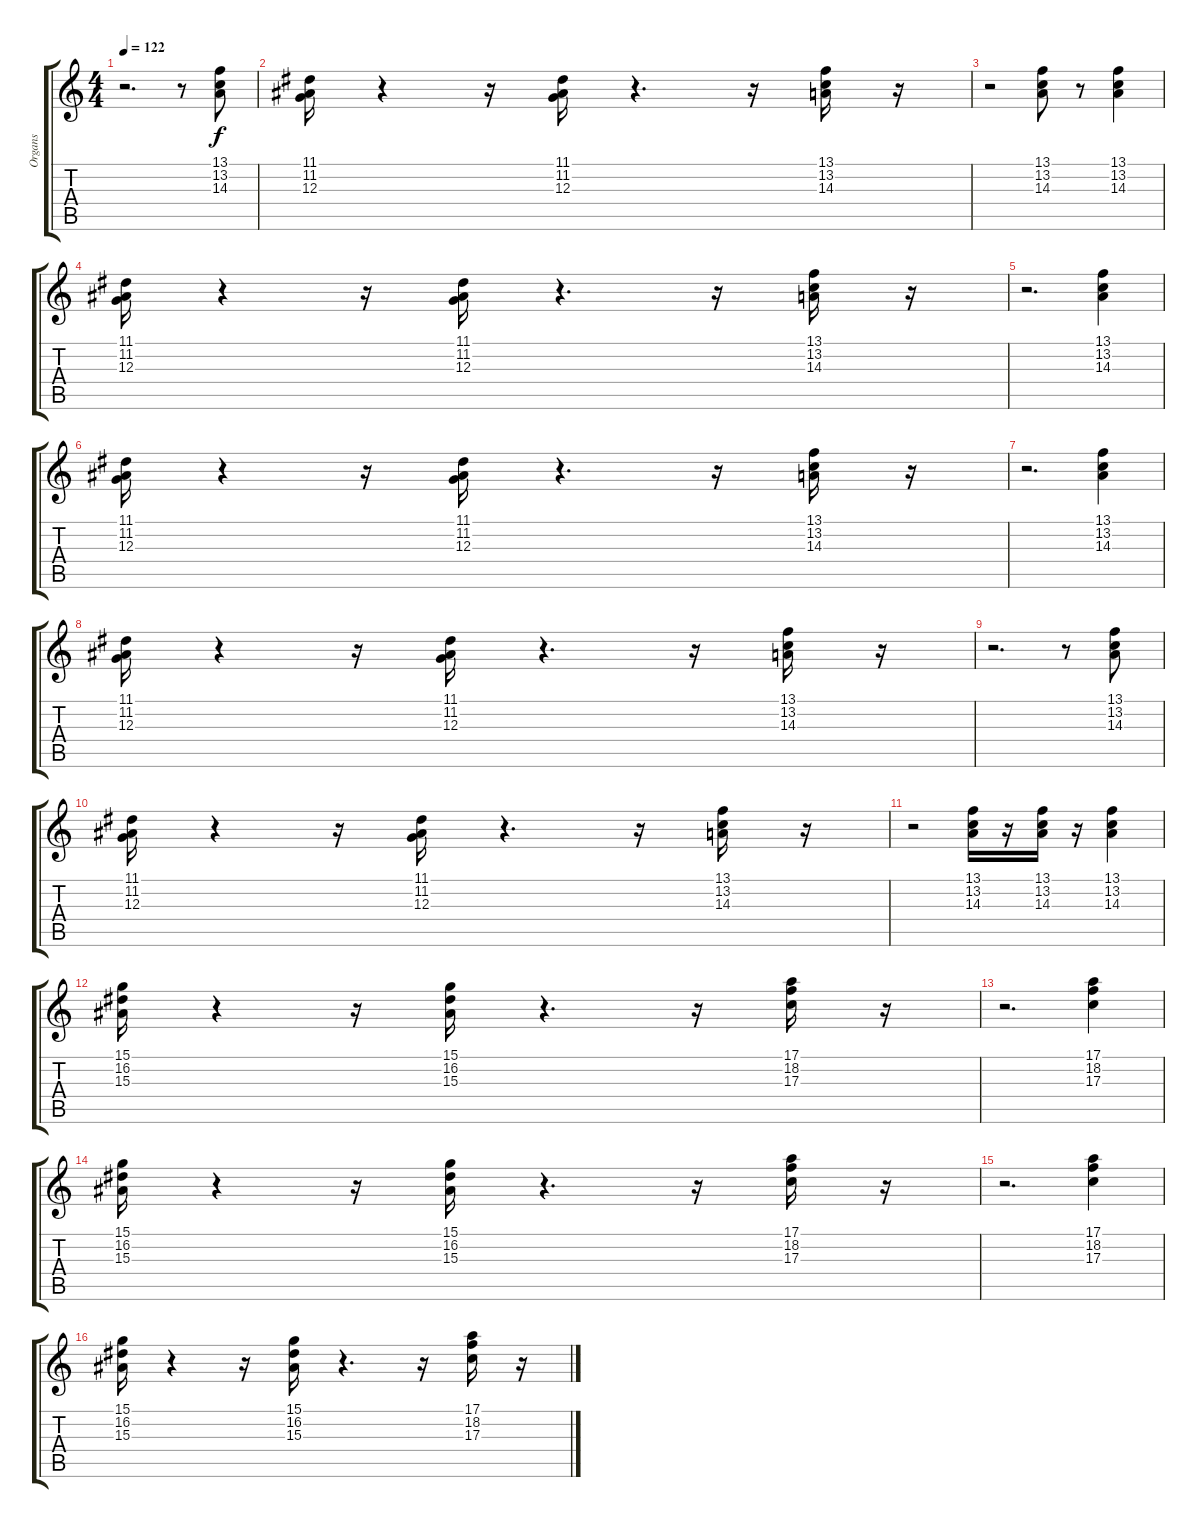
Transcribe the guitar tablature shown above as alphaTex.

\track ("Organs" "Organs") {instrument drawbarorgan}
\staff {score tabs}
\tuning (E4 B3 G3 D3 A2 E2) {hide}
\ts (4 4)
\tempo 122
\clef g2
\ks c
r.2{d dy f} r.8 (13.1 13.2 14.3).8 |
(11.1 11.2 12.3).16 r.4 r.16 (11.1 11.2 12.3).16 r.4{d} r.16 (13.1 13.2 14.3).16 r.16 |
r.2 (13.1 13.2 14.3).8 r.8 (13.1 13.2 14.3).4 |
(11.1 11.2 12.3).16 r.4 r.16 (11.1 11.2 12.3).16 r.4{d} r.16 (13.1 13.2 14.3).16 r.16 |
r.2{d} (13.1 13.2 14.3).4 |
(11.1 11.2 12.3).16 r.4 r.16 (11.1 11.2 12.3).16 r.4{d} r.16 (13.1 13.2 14.3).16 r.16 |
r.2{d} (13.1 13.2 14.3).4 |
(11.1 11.2 12.3).16 r.4 r.16 (11.1 11.2 12.3).16 r.4{d} r.16 (13.1 13.2 14.3).16 r.16 |
r.2{d} r.8 (13.1 13.2 14.3).8 |
(11.1 11.2 12.3).16 r.4 r.16 (11.1 11.2 12.3).16 r.4{d} r.16 (13.1 13.2 14.3).16 r.16 |
r.2 (13.1 13.2 14.3).16 r.16 (13.1 13.2 14.3).16 r.16 (13.1 13.2 14.3).4 |
(15.1 16.2 15.3).16 r.4 r.16 (15.1 16.2 15.3).16 r.4{d} r.16 (17.1 18.2 17.3).16 r.16 |
r.2{d} (17.1 18.2 17.3).4 |
(15.1 16.2 15.3).16 r.4 r.16 (15.1 16.2 15.3).16 r.4{d} r.16 (17.1 18.2 17.3).16 r.16 |
r.2{d} (17.1 18.2 17.3).4 |
(15.1 16.2 15.3).16 r.4 r.16 (15.1 16.2 15.3).16 r.4{d} r.16 (17.1 18.2 17.3).16 r.16
